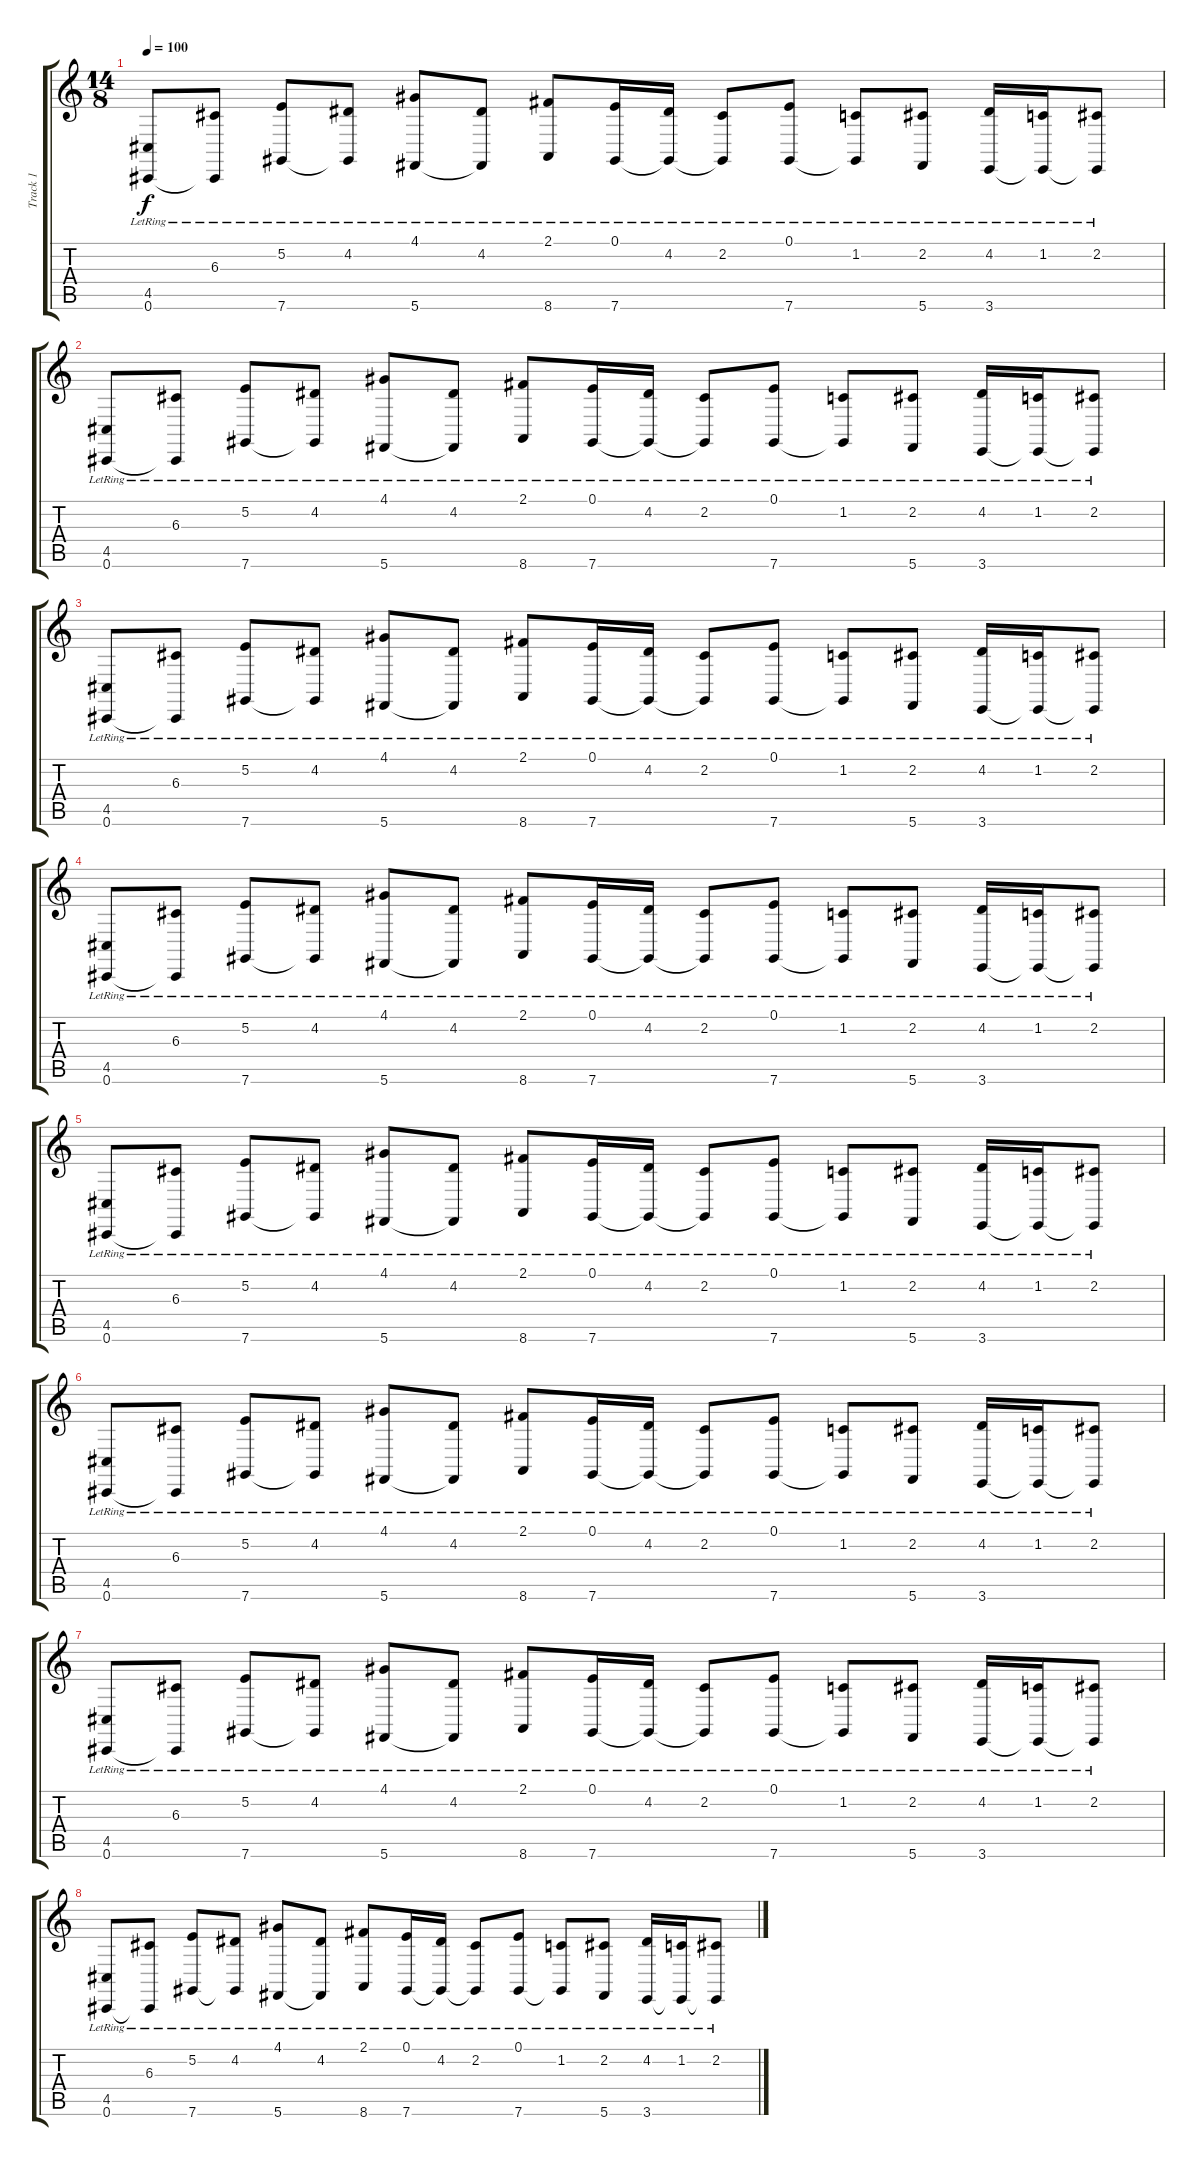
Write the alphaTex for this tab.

\track ("Track 1" "Track 1") {instrument honkytonkpiano}
\staff {score tabs}
\tuning (E4 B3 G3 D3 A2 Db2) {hide}
\ts (14 8)
\tempo 100
\clef g2
\ks c
(4.5{lr} 0.6{lr}).8{dy f} (6.3{lr} 0.6{t}).8 (5.2{lr} 7.6{lr}).8 (4.2{lr} 7.6{t}).8 (4.1{lr} 5.6{lr}).8 (4.2{lr} 5.6{t}).8 (2.1{lr} 8.6{lr}).8 (0.1{lr} 7.6{lr}).16 (4.2{lr} 7.6{t}).16 (2.2{lr} 7.6{t}).8 (0.1{lr} 7.6{lr}).8 (1.2{lr} 7.6{t}).8 (2.2{lr} 5.6{lr}).8 (4.2{lr} 3.6{lr}).16 (1.2{lr} 3.6{t}).16 (2.2{lr} 3.6{t}).8 |
(4.5{lr} 0.6{lr}).8 (6.3{lr} 0.6{t}).8 (5.2{lr} 7.6{lr}).8 (4.2{lr} 7.6{t}).8 (4.1{lr} 5.6{lr}).8 (4.2{lr} 5.6{t}).8 (2.1{lr} 8.6{lr}).8 (0.1{lr} 7.6{lr}).16 (4.2{lr} 7.6{t}).16 (2.2{lr} 7.6{t}).8 (0.1{lr} 7.6{lr}).8 (1.2{lr} 7.6{t}).8 (2.2{lr} 5.6{lr}).8 (4.2{lr} 3.6{lr}).16 (1.2{lr} 3.6{t}).16 (2.2{lr} 3.6{t}).8 |
(4.5{lr} 0.6{lr}).8 (6.3{lr} 0.6{t}).8 (5.2{lr} 7.6{lr}).8 (4.2{lr} 7.6{t}).8 (4.1{lr} 5.6{lr}).8 (4.2{lr} 5.6{t}).8 (2.1{lr} 8.6{lr}).8 (0.1{lr} 7.6{lr}).16 (4.2{lr} 7.6{t}).16 (2.2{lr} 7.6{t}).8 (0.1{lr} 7.6{lr}).8 (1.2{lr} 7.6{t}).8 (2.2{lr} 5.6{lr}).8 (4.2{lr} 3.6{lr}).16 (1.2{lr} 3.6{t}).16 (2.2{lr} 3.6{t}).8 |
(4.5{lr} 0.6{lr}).8 (6.3{lr} 0.6{t}).8 (5.2{lr} 7.6{lr}).8 (4.2{lr} 7.6{t}).8 (4.1{lr} 5.6{lr}).8 (4.2{lr} 5.6{t}).8 (2.1{lr} 8.6{lr}).8 (0.1{lr} 7.6{lr}).16 (4.2{lr} 7.6{t}).16 (2.2{lr} 7.6{t}).8 (0.1{lr} 7.6{lr}).8 (1.2{lr} 7.6{t}).8 (2.2{lr} 5.6{lr}).8 (4.2{lr} 3.6{lr}).16 (1.2{lr} 3.6{t}).16 (2.2{lr} 3.6{t}).8 |
(4.5{lr} 0.6{lr}).8 (6.3{lr} 0.6{t}).8 (5.2{lr} 7.6{lr}).8 (4.2{lr} 7.6{t}).8 (4.1{lr} 5.6{lr}).8 (4.2{lr} 5.6{t}).8 (2.1{lr} 8.6{lr}).8 (0.1{lr} 7.6{lr}).16 (4.2{lr} 7.6{t}).16 (2.2{lr} 7.6{t}).8 (0.1{lr} 7.6{lr}).8 (1.2{lr} 7.6{t}).8 (2.2{lr} 5.6{lr}).8 (4.2{lr} 3.6{lr}).16 (1.2{lr} 3.6{t}).16 (2.2{lr} 3.6{t}).8 |
(4.5{lr} 0.6{lr}).8 (6.3{lr} 0.6{t}).8 (5.2{lr} 7.6{lr}).8 (4.2{lr} 7.6{t}).8 (4.1{lr} 5.6{lr}).8 (4.2{lr} 5.6{t}).8 (2.1{lr} 8.6{lr}).8 (0.1{lr} 7.6{lr}).16 (4.2{lr} 7.6{t}).16 (2.2{lr} 7.6{t}).8 (0.1{lr} 7.6{lr}).8 (1.2{lr} 7.6{t}).8 (2.2{lr} 5.6{lr}).8 (4.2{lr} 3.6{lr}).16 (1.2{lr} 3.6{t}).16 (2.2{lr} 3.6{t}).8 |
(4.5{lr} 0.6{lr}).8 (6.3{lr} 0.6{t}).8 (5.2{lr} 7.6{lr}).8 (4.2{lr} 7.6{t}).8 (4.1{lr} 5.6{lr}).8 (4.2{lr} 5.6{t}).8 (2.1{lr} 8.6{lr}).8 (0.1{lr} 7.6{lr}).16 (4.2{lr} 7.6{t}).16 (2.2{lr} 7.6{t}).8 (0.1{lr} 7.6{lr}).8 (1.2{lr} 7.6{t}).8 (2.2{lr} 5.6{lr}).8 (4.2{lr} 3.6{lr}).16 (1.2{lr} 3.6{t}).16 (2.2{lr} 3.6{t}).8 |
(4.5{lr} 0.6{lr}).8 (6.3{lr} 0.6{t}).8 (5.2{lr} 7.6{lr}).8 (4.2{lr} 7.6{t}).8 (4.1{lr} 5.6{lr}).8 (4.2{lr} 5.6{t}).8 (2.1{lr} 8.6{lr}).8 (0.1{lr} 7.6{lr}).16 (4.2{lr} 7.6{t}).16 (2.2{lr} 7.6{t}).8 (0.1{lr} 7.6{lr}).8 (1.2{lr} 7.6{t}).8 (2.2{lr} 5.6{lr}).8 (4.2{lr} 3.6{lr}).16 (1.2{lr} 3.6{t}).16 (2.2{lr} 3.6{t}).8
